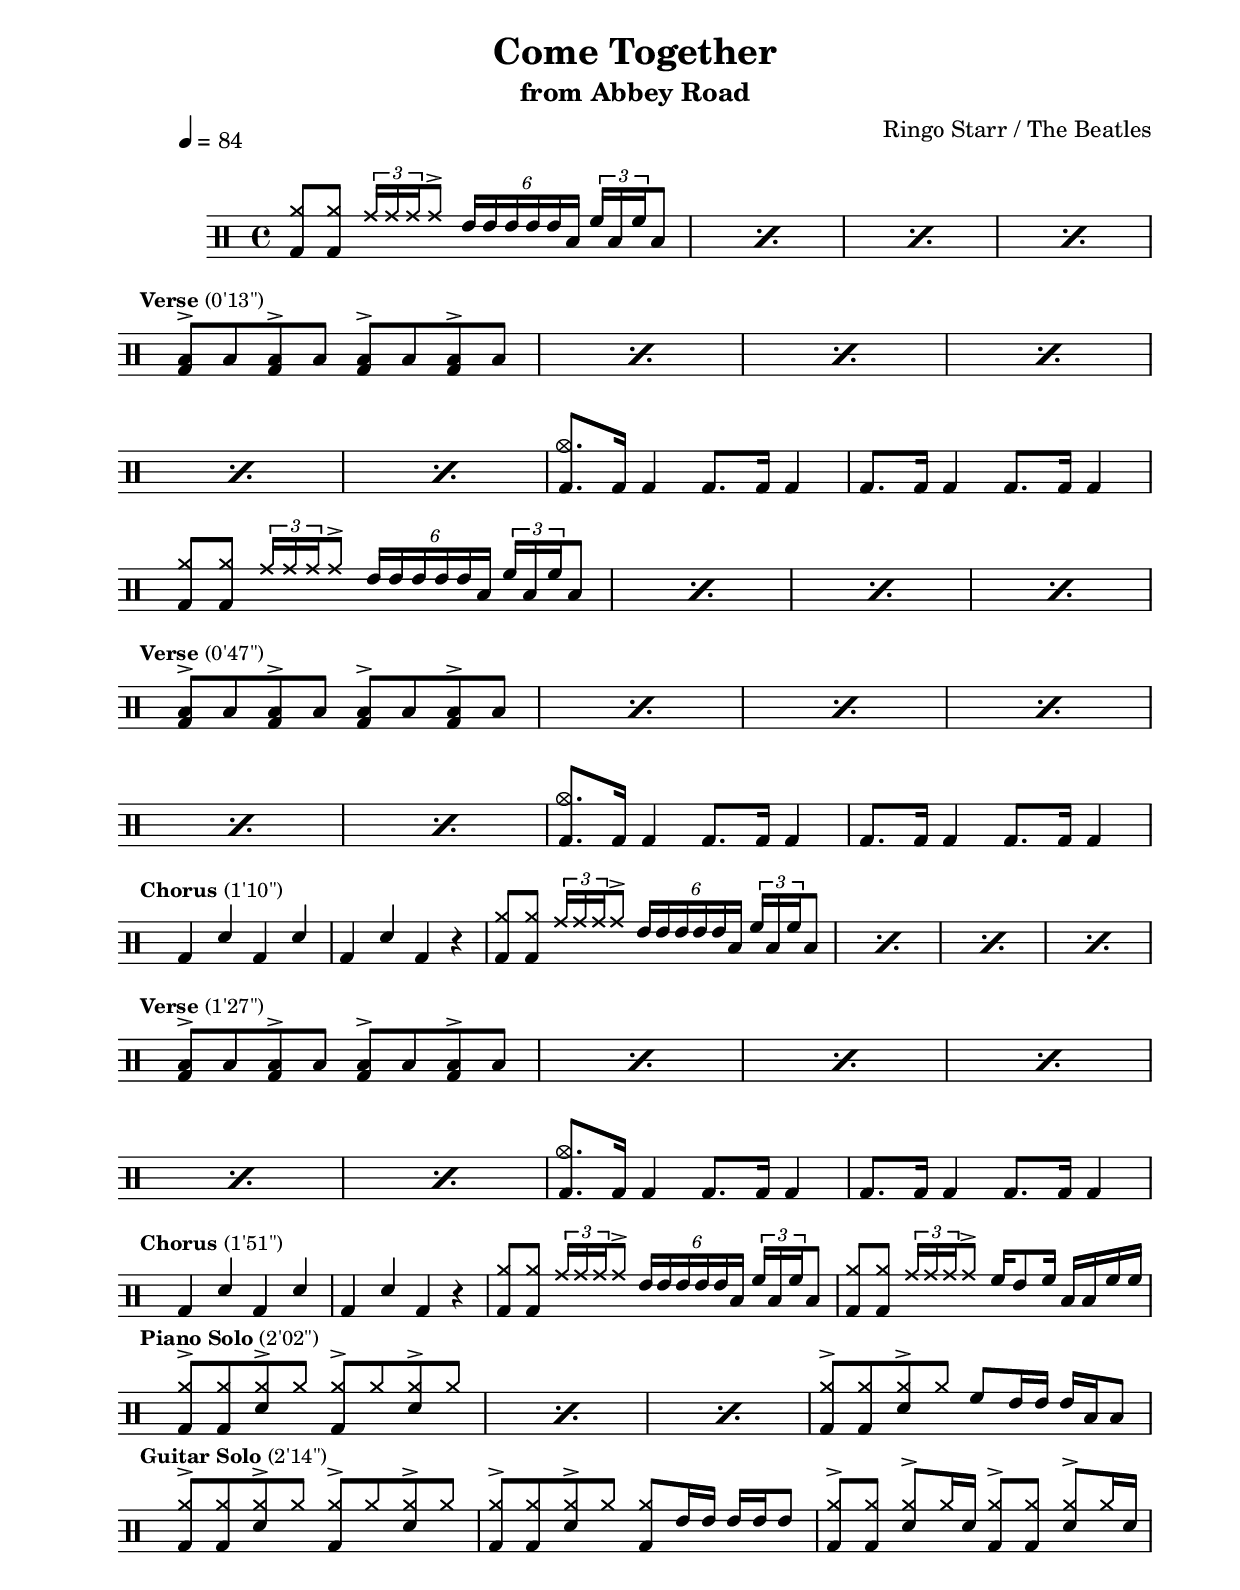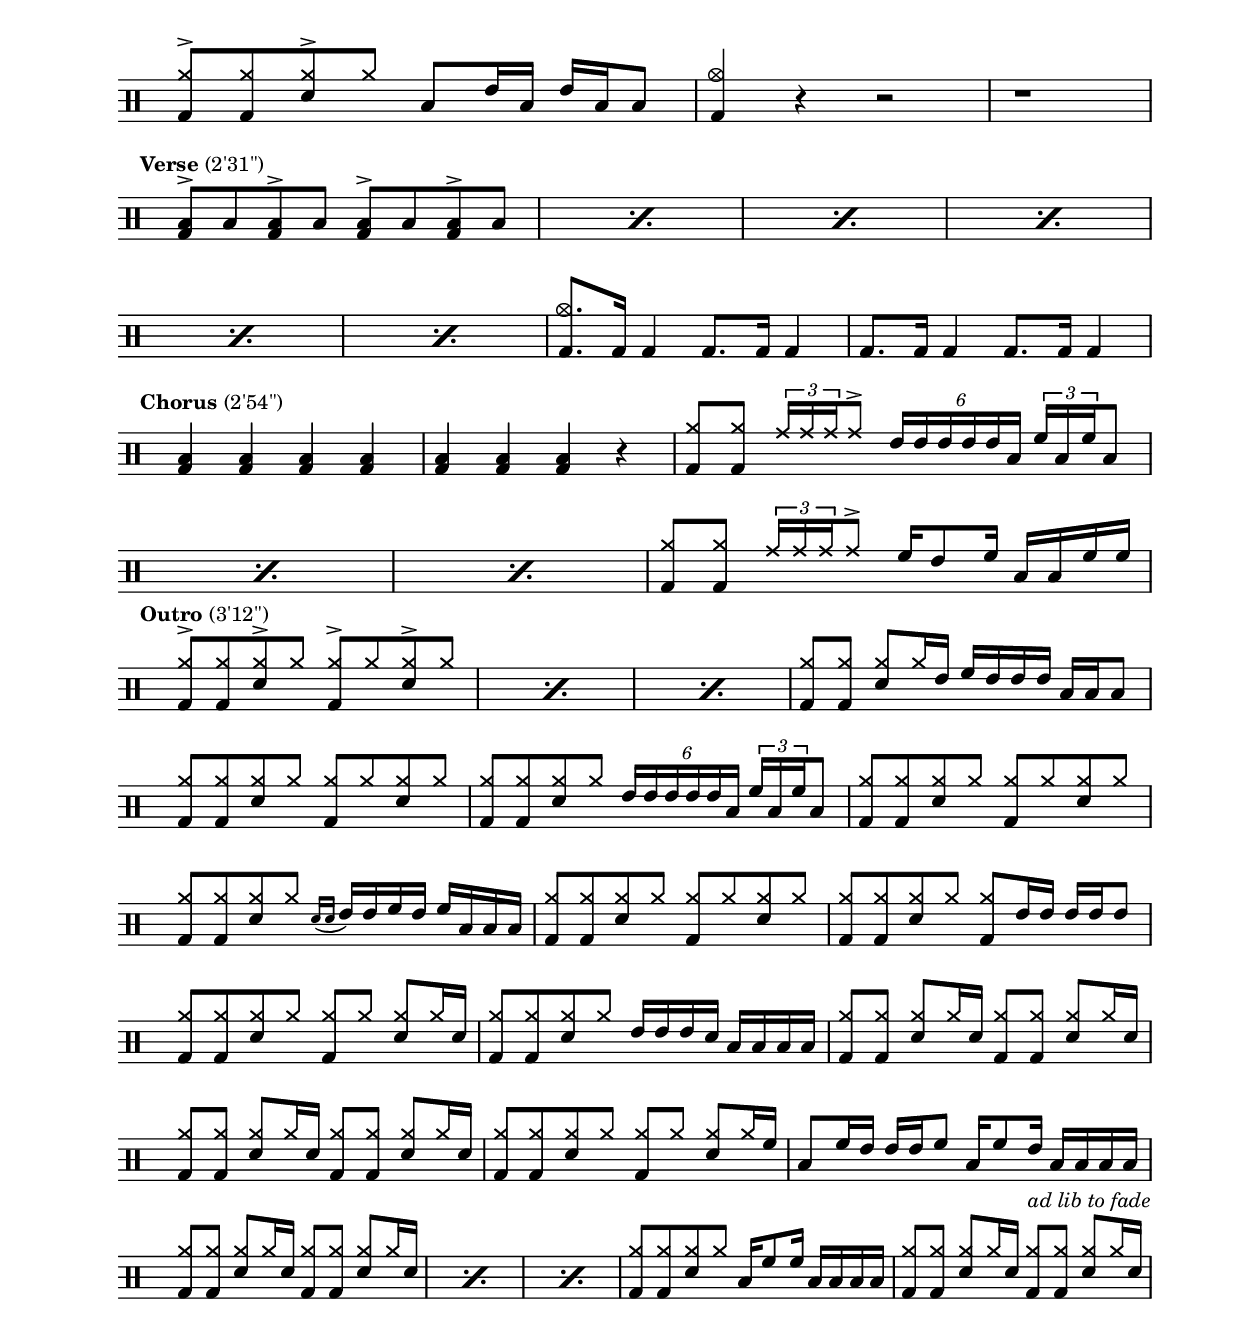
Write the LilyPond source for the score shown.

% Transcribed by Keir Fraser

\header {
        title = "Come Together"
        subtitle = "from Abbey Road"
        composer = "Ringo Starr / The Beatles"
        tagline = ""
}

\include "preamble.ly"

trip = \drummode {
     <<cymr8 bd>> <<cymr bd>> \times 2/3 {hh16 hh hh} hh8^>
     \times 4/6 {tomml16 tomml tomml tomml tomml tomfh} \times 2/3 {tommh tomfh tommh} tomfh8
}

\score {
        \new DrumStaff \with {
                \consists "Parenthesis_engraver"
        }
        \drummode {\stemUp

        \scorePreamble
        \override Score . SpacingSpanner #'strict-grace-spacing = ##f

        \tempo 4=84

        \repeat percent 4 { \trip }
        \break

        \songbreak "Verse" "(0'13\")"
        \repeat percent 6 {
        <<tomfh8^> bd>> tomfh8
        <<tomfh8^> bd>> tomfh8
        <<tomfh8^> bd>> tomfh8
        <<tomfh8^> bd>> tomfh8
        }
        <<cymc8. bd>> bd16 bd4 bd8. bd16 bd4
        bd8. bd16 bd4 bd8. bd16 bd4
        \repeat percent 4 { \trip }
        \break

        \songbreak "Verse" "(0'47\")"
        \repeat percent 6 {
        <<tomfh8^> bd>> tomfh8
        <<tomfh8^> bd>> tomfh8
        <<tomfh8^> bd>> tomfh8
        <<tomfh8^> bd>> tomfh8
        }
        <<cymc8. bd>> bd16 bd4 bd8. bd16 bd4
        bd8. bd16 bd4 bd8. bd16 bd4
        \break

        \songbreak "Chorus" "(1'10\")"
        bd sn bd sn
        bd sn bd r
        \repeat percent 4 { \trip }
        \break

        \songbreak "Verse" "(1'27\")"
        \repeat percent 6 {
        <<tomfh8^> bd>> tomfh8
        <<tomfh8^> bd>> tomfh8
        <<tomfh8^> bd>> tomfh8
        <<tomfh8^> bd>> tomfh8
        }
        <<cymc8. bd>> bd16 bd4 bd8. bd16 bd4
        bd8. bd16 bd4 bd8. bd16 bd4
        \break

        \songbreak "Chorus" "(1'51\")"
        bd sn bd sn
        bd sn bd r
        \trip
        <<cymr8 bd>> <<cymr bd>> \times 2/3 {hh16 hh hh} hh8^>
        tommh16 tomml8 tommh16 tomfh tomfh tommh tommh
        \break

        \songbreak "Piano Solo" "(2'02\")"
        \repeat percent 3 {
        <<cymr8^> bd>> <<cymr bd>> <<cymr^> sn>> cymr <<cymr^> bd>> cymr <<cymr^> sn>> cymr
        }
        <<cymr8^> bd>> <<cymr bd>> <<cymr^> sn>> cymr tommh8 tomml16 tomml tomml tomfh tomfh8
        \break

        \songbreak "Guitar Solo" "(2'14\")"
        <<cymr8^> bd>> <<cymr bd>> <<cymr^> sn>> cymr <<cymr^> bd>> cymr <<cymr^> sn>> cymr
        <<cymr8^> bd>> <<cymr bd>> <<cymr^> sn>> cymr <<cymr bd>> tomml16 tomml tomml tomml tomml8
        <<cymr8^> bd>> <<cymr bd>> <<cymr^> sn>> cymr16 sn <<cymr8^> bd>> <<cymr bd>> <<cymr^> sn>> cymr16 sn
        <<cymr8^> bd>> <<cymr bd>> <<cymr^> sn>> cymr tomfh tomml16 tomfh tomml tomfh tomfh8
        <<cymc4 bd>> r r2 r1
        \break

        \songbreak "Verse" "(2'31\")"
        \repeat percent 6 {
        <<tomfh8^> bd>> tomfh8
        <<tomfh8^> bd>> tomfh8
        <<tomfh8^> bd>> tomfh8
        <<tomfh8^> bd>> tomfh8
        }
        <<cymc8. bd>> bd16 bd4 bd8. bd16 bd4
        bd8. bd16 bd4 bd8. bd16 bd4
        \break

        \songbreak "Chorus" "(2'54\")"
        <<tomfh4 bd>> <<tomfh bd>> <<tomfh bd>> <<tomfh bd>>
        <<tomfh4 bd>> <<tomfh bd>> <<tomfh bd>> r
        \repeat percent 3 { \trip }
        <<cymr8 bd>> <<cymr bd>> \times 2/3 {hh16 hh hh} hh8^>
        tommh16 tomml8 tommh16 tomfh tomfh tommh tommh
        \break

        \songbreak "Outro" "(3'12\")"
        \repeat percent 3 {
        <<cymr8^> bd>> <<cymr bd>> <<cymr^> sn>> cymr <<cymr^> bd>> cymr <<cymr^> sn>> cymr
        }
        <<cymr8 bd>> <<cymr bd>> <<cymr sn>> cymr16 tomml tommh tomml tomml tomml tomfh tomfh tomfh8
        <<cymr8 bd>> <<cymr bd>> <<cymr sn>> cymr <<cymr bd>> cymr <<cymr sn>> cymr
        <<cymr8 bd>> <<cymr bd>> <<cymr sn>> cymr
        \times 4/6 {tomml16 tomml tomml tomml tomml tomfh} \times 2/3 {tommh tomfh tommh} tomfh8
        <<cymr8 bd>> <<cymr bd>> <<cymr sn>> cymr <<cymr bd>> cymr <<cymr sn>> cymr
        <<cymr8 bd>> <<cymr bd>> <<cymr sn>> cymr \appoggiatura { sn16[ sn16] } tomml16 tomml tommh tomml tommh tomfh tomfh tomfh
        <<cymr8 bd>> <<cymr bd>> <<cymr sn>> cymr <<cymr bd>> cymr <<cymr sn>> cymr
        <<cymr8 bd>> <<cymr bd>> <<cymr sn>> cymr <<cymr bd>> tomml16 tomml tomml tomml tomml8
        <<cymr8 bd>> <<cymr bd>> <<cymr sn>> cymr <<cymr bd>> cymr <<cymr sn>> cymr16 sn
        <<cymr8 bd>> <<cymr bd>> <<cymr sn>> cymr tomml16 tomml tomml sn tomfh tomfh tomfh tomfh
        <<cymr8 bd>> <<cymr bd>> <<cymr sn>> cymr16 sn <<cymr8 bd>> <<cymr bd>> <<cymr sn>> cymr16 sn
        <<cymr8 bd>> <<cymr bd>> <<cymr sn>> cymr16 sn <<cymr8 bd>> <<cymr bd>> <<cymr sn>> cymr16 sn
        <<cymr8 bd>> <<cymr bd>> <<cymr sn>> cymr <<cymr bd>> cymr <<cymr sn>> cymr16 tommh
        tomfh8 tommh16 tomml tomml tomml tommh8 tomfh16 tommh8 tomml16 tomfh tomfh tomfh tomfh
        \repeat percent 3 {
        <<cymr8 bd>> <<cymr bd>> <<cymr sn>> cymr16 sn <<cymr8 bd>> <<cymr bd>> <<cymr sn>> cymr16 sn
        }
        <<cymr8 bd>> <<cymr bd>> <<cymr sn>> cymr tomfh16 tommh8 tommh16 tomfh16 tomfh tomfh tomfh
        <<cymr8 bd>> <<cymr bd>> <<cymr sn>> cymr16 sn <<cymr8 bd>> <<cymr bd>> <<cymr sn>> cymr16 sn
        \once \override Score . RehearsalMark #'self-alignment-X = #RIGHT
        \once \override Score . RehearsalMark #'break-visibility = #begin-of-line-invisible
        \mark \markup { \small \italic "ad lib to fade" }
        \break
        }

        \midi { }
        \layout { }
}
